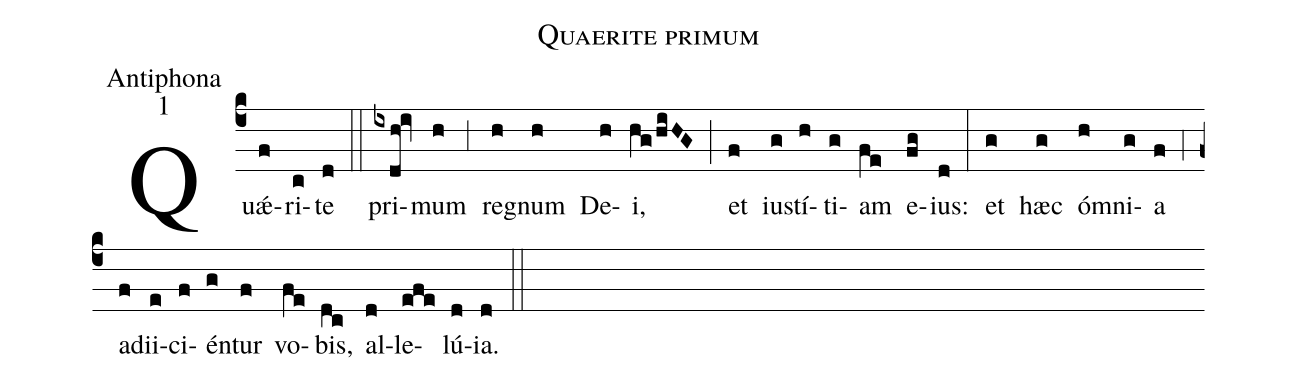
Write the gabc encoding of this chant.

name:Quaerite primum;
office-part:Antiphona;
mode:1;
%%
(c4) Qu{<sp>'ae</sp>}(f)ri(c)te(d) (::)
pri(ixdh!iv)mum(h) (,3) re(h)gnum(h) De(h)i,(hg/hiHG) (;) et(f) iu(g)stí(h)ti(g)am(fe) e(fg)ius:(d) (:)
et(g) hæc(g) ó(h)mni(g)a(f) (,4) ad(f)ii(e)ci(f)én(g)tur(f) vo(fe)bis,(dc) al(d)le(efe)lú(d)ia.(d) (::)
